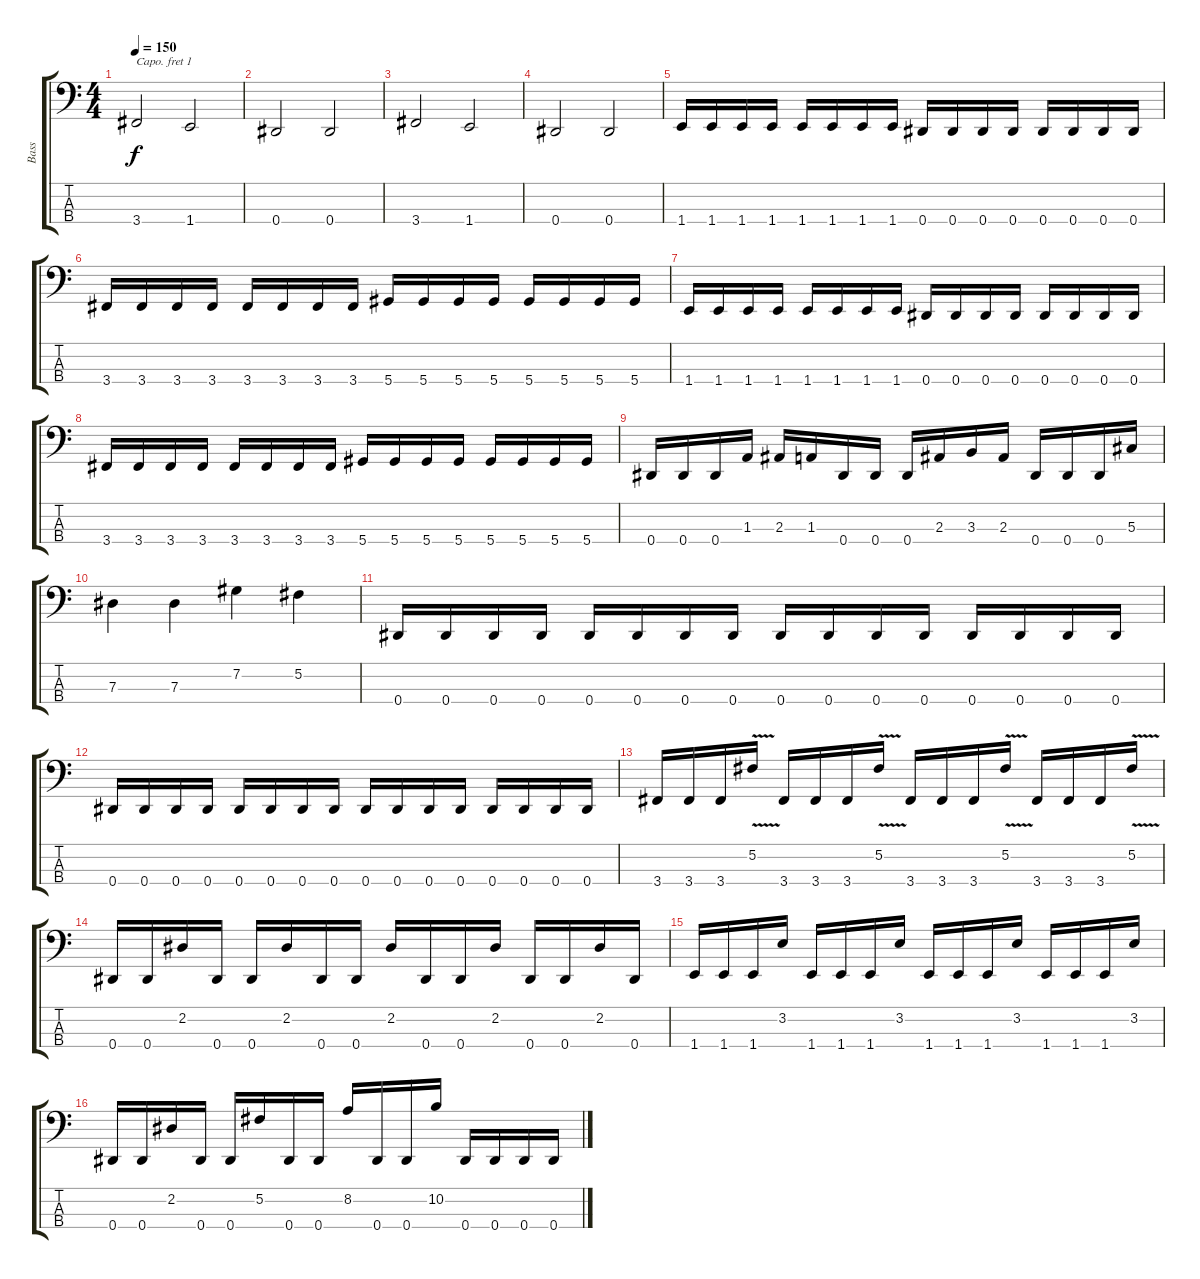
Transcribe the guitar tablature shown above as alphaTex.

\track ("Bass" "Bass") {instrument electricbasspick}
\staff {score tabs}
\capo 1
\tuning (F2 C2 G1 D1) {hide}
\ts (4 4)
\tempo 150
\clef f4
\ks c
3.4.2{dy f instrument electricbasspick} 1.4.2 |
0.4.2 0.4.2 |
3.4.2 1.4.2 |
0.4.2 0.4.2 |
1.4.16 1.4.16 1.4.16 1.4.16 1.4.16 1.4.16 1.4.16 1.4.16 0.4.16 0.4.16 0.4.16 0.4.16 0.4.16 0.4.16 0.4.16 0.4.16 |
3.4.16 3.4.16 3.4.16 3.4.16 3.4.16 3.4.16 3.4.16 3.4.16 5.4.16 5.4.16 5.4.16 5.4.16 5.4.16 5.4.16 5.4.16 5.4.16 |
1.4.16 1.4.16 1.4.16 1.4.16 1.4.16 1.4.16 1.4.16 1.4.16 0.4.16 0.4.16 0.4.16 0.4.16 0.4.16 0.4.16 0.4.16 0.4.16 |
3.4.16 3.4.16 3.4.16 3.4.16 3.4.16 3.4.16 3.4.16 3.4.16 5.4.16 5.4.16 5.4.16 5.4.16 5.4.16 5.4.16 5.4.16 5.4.16 |
0.4.16 0.4.16 0.4.16 1.3.16 2.3.16 1.3.16 0.4.16 0.4.16 0.4.16 2.3.16 3.3.16 2.3.16 0.4.16 0.4.16 0.4.16 5.3.16 |
7.3.4 7.3.4 7.2.4 5.2.4 |
0.4.16 0.4.16 0.4.16 0.4.16 0.4.16 0.4.16 0.4.16 0.4.16 0.4.16 0.4.16 0.4.16 0.4.16 0.4.16 0.4.16 0.4.16 0.4.16 |
0.4.16 0.4.16 0.4.16 0.4.16 0.4.16 0.4.16 0.4.16 0.4.16 0.4.16 0.4.16 0.4.16 0.4.16 0.4.16 0.4.16 0.4.16 0.4.16 |
3.4.16 3.4.16 3.4.16 5.2{v}.16 3.4.16 3.4.16 3.4.16 5.2{v}.16 3.4.16 3.4.16 3.4.16 5.2{v}.16 3.4.16 3.4.16 3.4.16 5.2{v}.16 |
0.4.16 0.4.16 2.2.16 0.4.16 0.4.16 2.2.16 0.4.16 0.4.16 2.2.16 0.4.16 0.4.16 2.2.16 0.4.16 0.4.16 2.2.16 0.4.16 |
1.4.16 1.4.16 1.4.16 3.2.16 1.4.16 1.4.16 1.4.16 3.2.16 1.4.16 1.4.16 1.4.16 3.2.16 1.4.16 1.4.16 1.4.16 3.2.16 |
0.4.16 0.4.16 2.2.16 0.4.16 0.4.16 5.2.16 0.4.16 0.4.16 8.2.16 0.4.16 0.4.16 10.2.16 0.4.16 0.4.16 0.4.16 0.4.16
